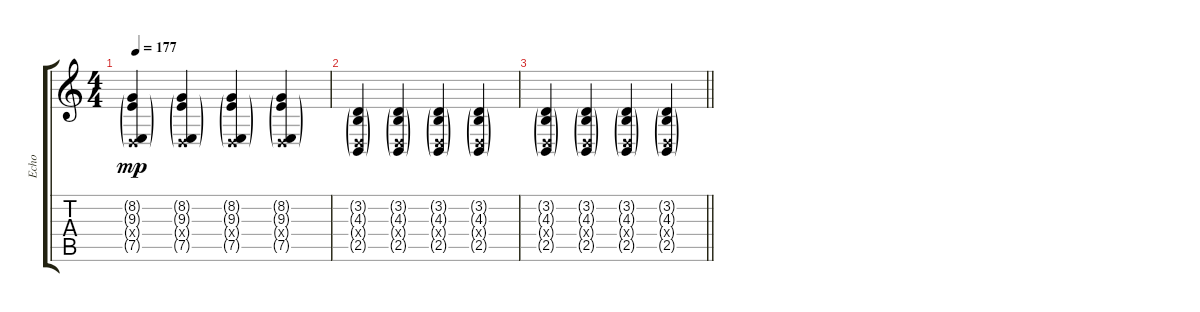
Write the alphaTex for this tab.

\track ("Echo" "Echo") {instrument pad5bowed}
\staff {score tabs}
\tuning (E4 B3 G3 D3 A2 E2) {hide}
\ts (4 4)
\tempo 177
\clef g2
\ks c
(8.2{g} 9.3{g} 0.4{g x} 7.5{g}).4{dy mp} (8.2{g} 9.3{g} 0.4{g x} 7.5{g}).4 (8.2{g} 9.3{g} 0.4{g x} 7.5{g}).4 (8.2{g} 9.3{g} 0.4{g x} 7.5{g}).4 |
(3.2{g} 4.3{g} 0.4{g x} 2.5{g}).4 (3.2{g} 4.3{g} 0.4{g x} 2.5{g}).4 (3.2{g} 4.3{g} 0.4{g x} 2.5{g}).4 (3.2{g} 4.3{g} 0.4{g x} 2.5{g}).4 |
\barLineRight lightlight
(3.2{g} 4.3{g} 0.4{g x} 2.5{g}).4 (3.2{g} 4.3{g} 0.4{g x} 2.5{g}).4 (3.2{g} 4.3{g} 0.4{g x} 2.5{g}).4 (3.2{g} 4.3{g} 0.4{g x} 2.5{g}).4
